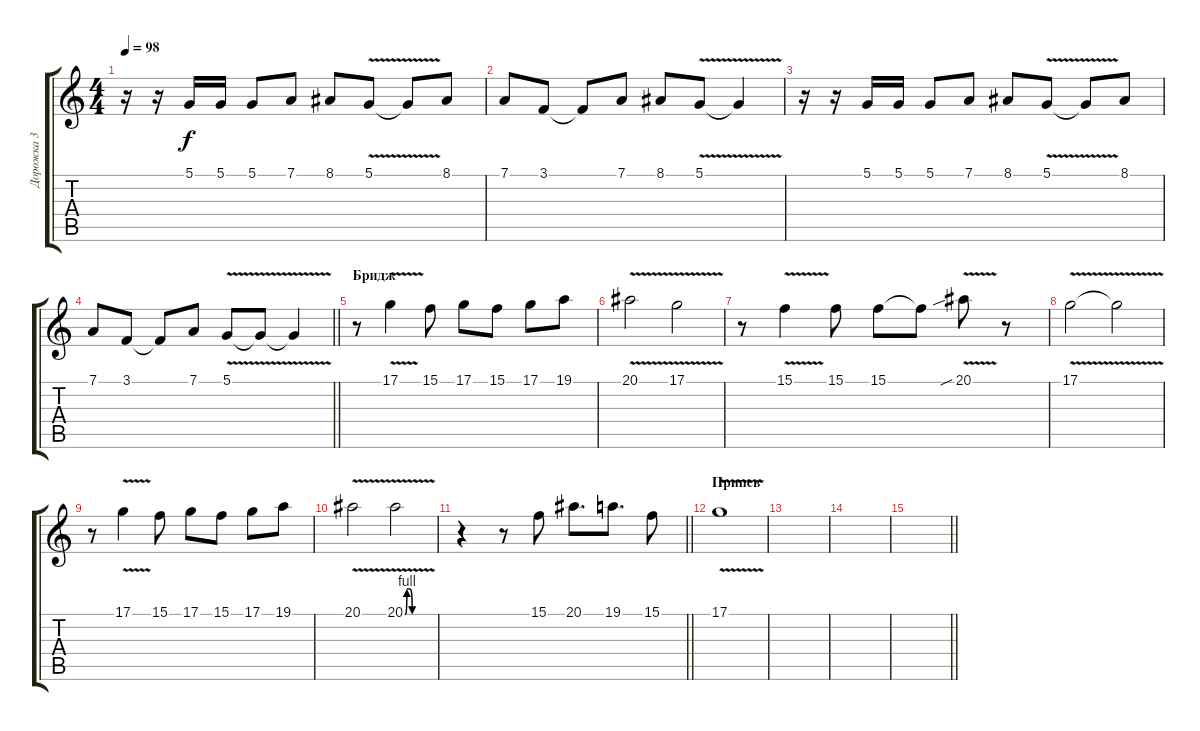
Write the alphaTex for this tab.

\track ("Дорожка 3" "Дорожка 3") {instrument flute}
\staff {score tabs}
\tuning (D4 A3 F3 C3 G2 D2) {hide}
\ts (4 4)
\tempo 98
\clef g2
\ks c
r.16{dy f} r.16 5.1.16 5.1.16 5.1.8 7.1.8 8.1.8 5.1{v}.8 5.1{t}.8 8.1.8 |
7.1.8 3.1.8 3.1{t}.8 7.1.8 8.1.8 5.1{v}.8 5.1{t}.4 |
r.16 r.16 5.1.16 5.1.16 5.1.8 7.1.8 8.1.8 5.1{v}.8 5.1{t}.8 8.1.8 |
\barLineRight lightlight
7.1.8 3.1.8 3.1{t}.8 7.1.8 5.1{v}.8 5.1{v t}.8 5.1{t}.4 |
\section ("" "Бридж")
r.8 17.1{v}.4 15.1.8 17.1.8 15.1.8 17.1.8 19.1.8 |
20.1{v}.2 17.1{v}.2 |
r.8 15.1{v}.4 15.1.8 15.1.8 15.1{t}.8 20.1{v sib}.8 r.8 |
17.1{v}.2 17.1{v t}.2 |
r.8 17.1{v}.4 15.1.8 17.1.8 15.1.8 17.1.8 19.1.8 |
20.1{v}.2 20.1{be (custom 0 0 4 4 10 4 15 0 30 0 60 0) v}.2 |
\barLineRight lightlight
r.4 r.8 15.1.8 20.1.8{d} 19.1.8{d} 15.1.8 |
\section ("" "Припев")
17.1{v}.1 |
|
|
\barLineRight lightlight
